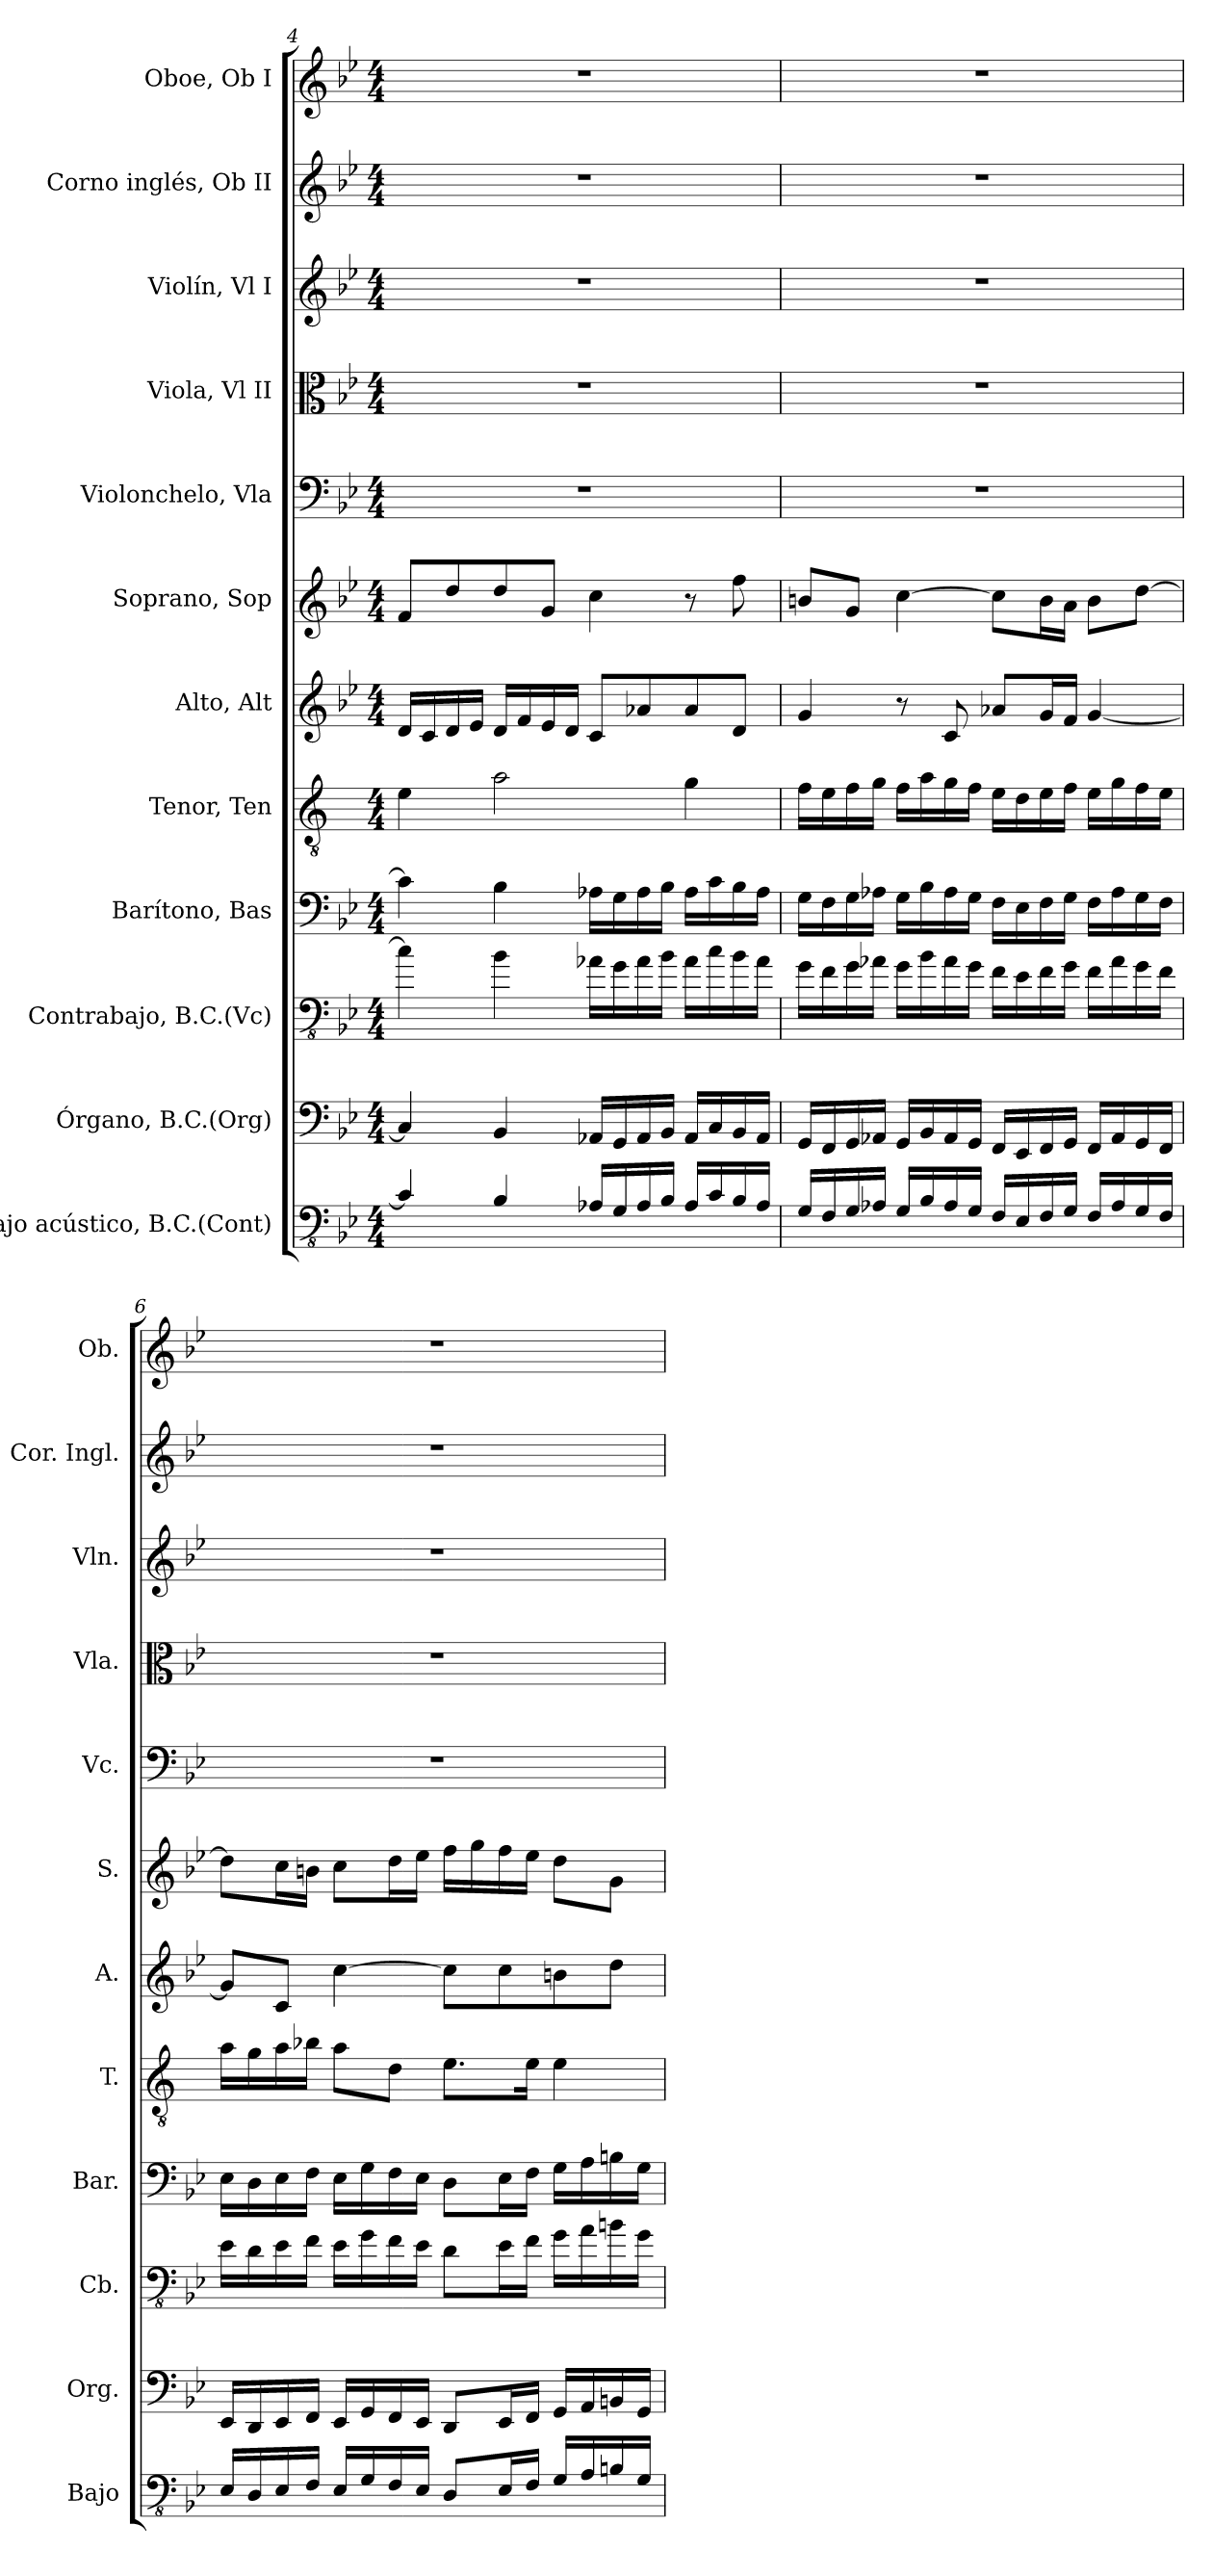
**kern	**kern	**kern	**kern	**kern	**kern	**kern	**kern	**kern	**kern	**kern	**kern
*part12	*part11	*part10	*part9	*part8	*part7	*part6	*part5	*part4	*part3	*part2	*part1
*staff12	*staff11	*staff10	*staff9	*staff8	*staff7	*staff6	*staff5	*staff4	*staff3	*staff2	*staff1
*I"Bajo acústico, B.C.(Cont)	*I"Órgano, B.C.(Org)	*I"Contrabajo, B.C.(Vc)	*I"Barítono, Bas	*I"Tenor, Ten	*I"Alto, Alt	*I"Soprano, Sop	*I"Violonchelo, Vla	*I"Viola, Vl II	*I"Violín, Vl I	*I"Corno inglés, Ob II	*I"Oboe, Ob I
*I'Bajo	*I'Org.	*I'Cb.	*I'Bar.	*I'T.	*I'A.	*I'S.	*I'Vc.	*I'Vla.	*I'Vln.	*I'Cor. Ingl.	*I'Ob.
*clefFv4	*clefF4	*clefFv4	*clefF4	*clefGv2	*clefG2	*clefG2	*clefF4	*clefC3	*clefG2	*clefG2	*clefG2
*ITrd7c12	*	*ITrd7c12	*	*ITrd1c2	*	*	*	*	*	*ITrd4c7	*
*k[b-e-]	*k[b-e-]	*k[b-e-]	*k[b-e-]	*k[b-e-]	*k[b-e-]	*k[b-e-]	*k[b-e-]	*k[b-e-]	*k[b-e-]	*k[b-e-a-]	*k[b-e-]
*M4/4	*M4/4	*M4/4	*M4/4	*M4/4	*M4/4	*M4/4	*M4/4	*M4/4	*M4/4	*M4/4	*M4/4
=4	=4	=4	=4	=4	=4	=4	=4	=4	=4	=4	=4
4CC/]	4C/]	4C\]	4c\]	4d\	16d/LL	8f/L	1r	1r	1r	1r	1r
.	.	.	.	.	16c/	.	.	.	.	.	.
.	.	.	.	.	16d/	8dd/	.	.	.	.	.
.	.	.	.	.	16e-/JJ	.	.	.	.	.	.
4BBB-/	4BB-/	4BB-\	4B-\	2g\	16d/LL	8dd/	.	.	.	.	.
.	.	.	.	.	16f/	.	.	.	.	.	.
.	.	.	.	.	16e-/	8g/J	.	.	.	.	.
.	.	.	.	.	16d/JJ	.	.	.	.	.	.
16AAA-X/LL	16AA-X/LL	16AA-X\LL	16A-X\LL	.	8c/L	4cc\	.	.	.	.	.
16GGG/	16GG/	16GG\	16G\	.	.	.	.	.	.	.	.
16AAA-/	16AA-/	16AA-\	16A-\	.	8a-X/	.	.	.	.	.	.
16BBB-/JJ	16BB-/JJ	16BB-\JJ	16B-\JJ	.	.	.	.	.	.	.	.
16AAA-/LL	16AA-/LL	16AA-\LL	16A-\LL	4f\	8a-/	8r	.	.	.	.	.
16CC/	16C/	16C\	16c\	.	.	.	.	.	.	.	.
16BBB-/	16BB-/	16BB-\	16B-\	.	8d/J	8ff\	.	.	.	.	.
16AAA-/JJ	16AA-/JJ	16AA-\JJ	16A-\JJ	.	.	.	.	.	.	.	.
!!LO:PB:g=z
=5	=5	=5	=5	=5	=5	=5	=5	=5	=5	=5	=5
16GGG/LL	16GG/LL	16GG\LL	16G\LL	16e-\LL	4g/	8bn/L	1r	1r	1r	1r	1r
16FFF/	16FF/	16FF\	16F\	16d\	.	.	.	.	.	.	.
16GGG/	16GG/	16GG\	16G\	16e-\	.	8g/J	.	.	.	.	.
16AAA-X/JJ	16AA-X/JJ	16AA-X\JJ	16A-X\JJ	16f\JJ	.	.	.	.	.	.	.
16GGG/LL	16GG/LL	16GG\LL	16G\LL	16e-\LL	8r	[4cc\	.	.	.	.	.
16BBB-/	16BB-/	16BB-\	16B-\	16g\	.	.	.	.	.	.	.
16AAA-/	16AA-/	16AA-\	16A-\	16f\	8c/	.	.	.	.	.	.
16GGG/JJ	16GG/JJ	16GG\JJ	16G\JJ	16e-\JJ	.	.	.	.	.	.	.
16FFF/LL	16FF/LL	16FF\LL	16F\LL	16d\LL	8a-X/L	8cc\L]	.	.	.	.	.
16EEE-/	16EE-/	16EE-\	16E-\	16c\	.	.	.	.	.	.	.
16FFF/	16FF/	16FF\	16F\	16d\	16g/L	16b\L	.	.	.	.	.
16GGG/JJ	16GG/JJ	16GG\JJ	16G\JJ	16e-\JJ	16f/JJ	16a\JJ	.	.	.	.	.
16FFF/LL	16FF/LL	16FF\LL	16F\LL	16d\LL	[4g/	8b\L	.	.	.	.	.
16AAA-/	16AA-/	16AA-\	16A-\	16f\	.	.	.	.	.	.	.
16GGG/	16GG/	16GG\	16G\	16e-\	.	[8dd\J	.	.	.	.	.
16FFF/JJ	16FF/JJ	16FF\JJ	16F\JJ	16d\JJ	.	.	.	.	.	.	.
=6	=6	=6	=6	=6	=6	=6	=6	=6	=6	=6	=6
16EEE-/LL	16EE-/LL	16EE-\LL	16E-\LL	16g\LL	8g/L]	8dd\L]	1r	1r	1r	1r	1r
16DDD/	16DD/	16DD\	16D\	16f\	.	.	.	.	.	.	.
16EEE-/	16EE-/	16EE-\	16E-\	16g\	8c/J	16cc\L	.	.	.	.	.
16FFF/JJ	16FF/JJ	16FF\JJ	16F\JJ	16a-X\JJ	.	16bn\JJ	.	.	.	.	.
16EEE-/LL	16EE-/LL	16EE-\LL	16E-\LL	8g\L	[4cc\	8cc\L	.	.	.	.	.
16GGG/	16GG/	16GG\	16G\	.	.	.	.	.	.	.	.
16FFF/	16FF/	16FF\	16F\	8c\J	.	16dd\L	.	.	.	.	.
16EEE-/JJ	16EE-/JJ	16EE-\JJ	16E-\JJ	.	.	16ee-\JJ	.	.	.	.	.
8DDD/L	8DD/L	8DD\L	8D\L	8.d\L	8cc\L]	16ff\LL	.	.	.	.	.
.	.	.	.	.	.	16gg\	.	.	.	.	.
16EEE-/L	16EE-/L	16EE-\L	16E-\L	.	8cc\	16ff\	.	.	.	.	.
16FFF/JJ	16FF/JJ	16FF\JJ	16F\JJ	16d\Jk	.	16ee-\JJ	.	.	.	.	.
16GGG/LL	16GG/LL	16GG\LL	16G\LL	4d\	8bn\	8dd\L	.	.	.	.	.
16AAA/	16AA/	16AA\	16A\	.	.	.	.	.	.	.	.
16BBBn/	16BBn/	16BBn\	16Bn\	.	8dd\J	8g\J	.	.	.	.	.
16GGG/JJ	16GG/JJ	16GG\JJ	16G\JJ	.	.	.	.	.	.	.	.
=	=	=	=	=	=	=	=	=	=	=	=
*-	*-	*-	*-	*-	*-	*-	*-	*-	*-	*-	*-
